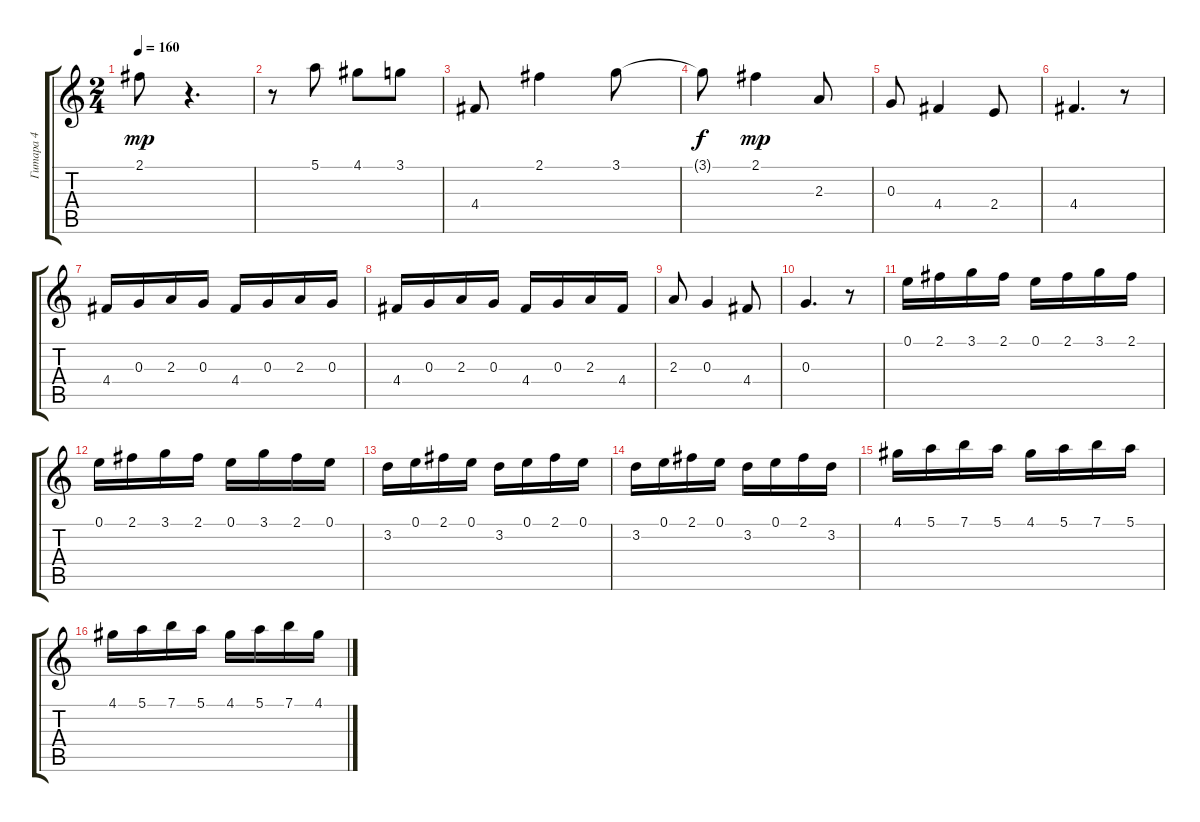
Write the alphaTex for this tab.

\track ("Гитара 4" "Гитара 4") {instrument acousticguitarnylon}
\staff {score tabs}
\tuning (E4 B3 G3 D3 A2 E2) {hide}
\ts (2 4)
\tempo 160
\clef g2
\ks c
2.1.8{dy mp} r.4{d} |
r.8 5.1.8 4.1.8 3.1.8 |
4.4.8 2.1.4 3.1.8 |
3.1{t}.8{dy f} 2.1.4{dy mp} 2.3.8 |
0.3.8 4.4.4 2.4.8 |
4.4.4{d} r.8 |
4.4.16 0.3.16 2.3.16 0.3.16 4.4.16 0.3.16 2.3.16 0.3.16 |
4.4.16 0.3.16 2.3.16 0.3.16 4.4.16 0.3.16 2.3.16 4.4.16 |
2.3.8 0.3.4 4.4.8 |
0.3.4{d} r.8 |
0.1.16 2.1.16 3.1.16 2.1.16 0.1.16 2.1.16 3.1.16 2.1.16 |
0.1.16 2.1.16 3.1.16 2.1.16 0.1.16 3.1.16 2.1.16 0.1.16 |
3.2.16 0.1.16 2.1.16 0.1.16 3.2.16 0.1.16 2.1.16 0.1.16 |
3.2.16 0.1.16 2.1.16 0.1.16 3.2.16 0.1.16 2.1.16 3.2.16 |
4.1.16 5.1.16 7.1.16 5.1.16 4.1.16 5.1.16 7.1.16 5.1.16 |
4.1.16 5.1.16 7.1.16 5.1.16 4.1.16 5.1.16 7.1.16 4.1.16
